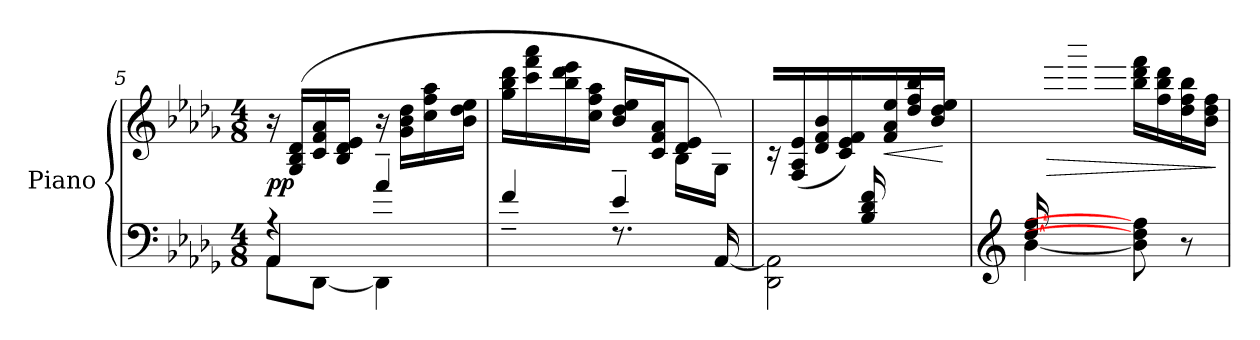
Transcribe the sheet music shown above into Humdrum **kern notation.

**kern	**kern	**dynam
*part1	*part1	*part1
*staff2	*staff1	*staff1/2
*I"Piano	*	*
*I'Pno.	*	*
*clefF4	*clefG2	*
*k[b-e-a-d-g-]	*k[b-e-a-d-g-]	*
*M4/8	*M4/8	*
=5	=5	=5
*^	*	*
*	*^	*	*
!	!	!	!	!LO:DY:b
4rA	8AA-\L	4AA-/	16r	pp
.	.	.	(16G-/ 16B-/ 16d-/LL	.
.	[8DD-\J	.	16c/ 16f/ 16a-/	.
.	.	.	16B-/ 16d-/ 16e-/JJ	.
4a-~/	4DD-\]	4ryy	16r	.
.	.	.	16g-\ 16b-\ 16dd-\LL	.
.	.	.	16cc\ 16ff\ 16aa-\	.
.	.	.	16b-\ 16dd-\ 16ee-\JJ	.
*	*v	*v	*	*
=6	=6	=6	=6
*	*	*^	*
4f~/	4ryy	16gg-\ 16bb-\ 16ddd-\LL	4.ryy	.
.	.	16ccc\ 16fff\ 16aaa-\	.	.
.	.	16bb-\ 16ddd-\ 16eee-\	.	.
.	.	16cc\ 16ff\ 16aa-\JJ	.	.
4e-~/	8.rF	16b-/ 16dd-/ 16ee-/LL	.	.
.	.	16c/ 16f/ 16a-/J	.	.
.	.	8d-/ 8e-/J	16B-\LL	.
.	[16AA-/	.	16G-\JJ)	.
*	*	*v	*v	*
=7	=7	=7	=7
*	*^	*	*
4ryy	2ryy	2DD-\ 2AA-\]	16r	.
.	.	.	(>16F/ 16A-/ 16e-/LL	.
.	.	.	16d-/ 16f/ 16b-/	.
.	.	.	16c/ 16e-/ 16f/JJ)	.
(16B-/ 16d-/ 16f/LL	.	.	16ryy	.
!	!	!	!	!LO:HP:b
8.ryy	.	.	16f\ 16a-\ 16ee-\	<
.	.	.	16dd-\ 16ff\ 16bb-\	.
.	.	.	16b-\ 16dd-\ 16ee-\JJ)	.
*v	*v	*v	*	*
.	.	[
!!LO:LB:g=z
=8	=8	=8
*clefG2	*	*
*^	*	*
([16dd-/ [16ff/LL	[4b-\	16ryy	.
!	!	!	!LO:HP:b
4..ryy	.	16ff\ 16aa-\ 16eee-\	>
.	.	16ddd-\ 16fff\ 16bbb-\	.
.	.	16ccc\ 16eee-\ 16fff\JJ	.
.	8b-\] 8dd-\] 8ff\]	16bb-\ 16ddd-\ 16fff\LL	.
.	.	16ff\ 16bb-\ 16ddd-\	.
.	8r	16dd-\ 16ff\ 16bb-\	.
.	.	16b-\ 16dd-\ 16ff\JJ)	.
*v	*v	*	*
.	.	]
=	=	=
*-	*-	*-
